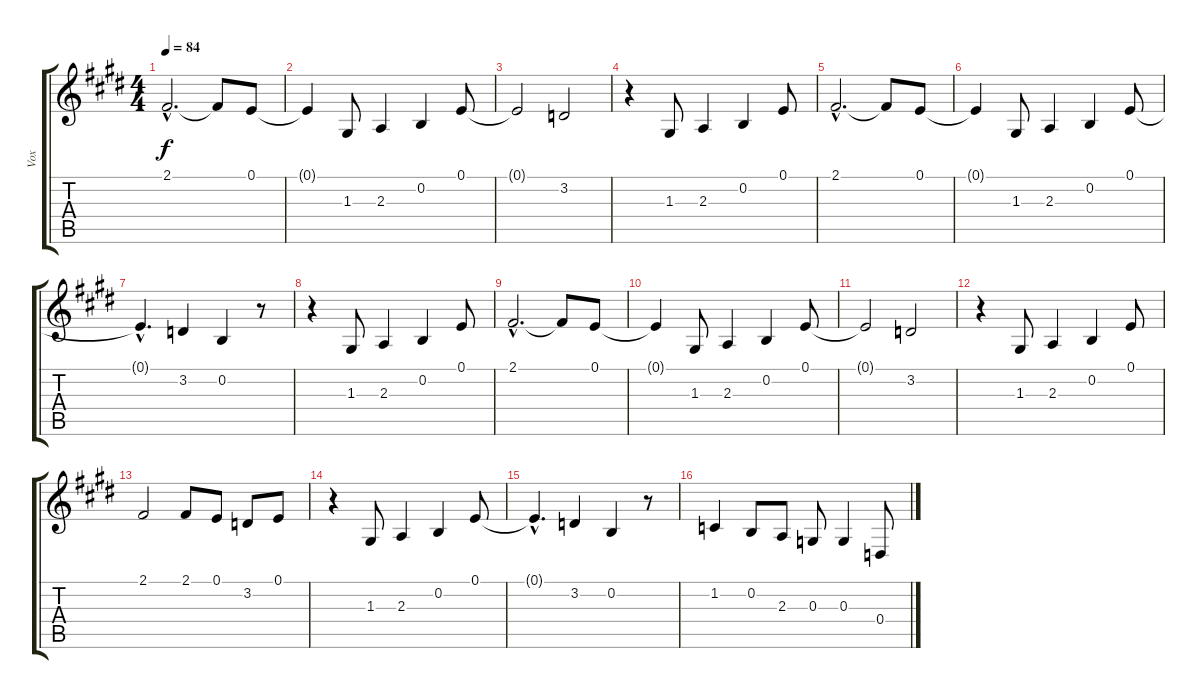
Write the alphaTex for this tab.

\track ("Vox" "Vox") {instrument bassoon}
\staff {score tabs}
\tuning (E4 B3 G3 D3 A2 E2) {hide}
\ts (4 4)
\tempo 84
\clef g2
\ks e
2.1{hac}.2{d dy f} 2.1{t}.8 0.1.8 |
0.1{t}.4 1.3.8 2.3.4 0.2.4 0.1.8 |
0.1{t}.2 3.2.2 |
r.4 1.3.8 2.3.4 0.2.4 0.1.8 |
2.1{hac}.2{d} 2.1{t}.8 0.1.8 |
0.1{t}.4 1.3.8 2.3.4 0.2.4 0.1.8 |
0.1{hac t}.4{d} 3.2.4 0.2.4 r.8 |
r.4 1.3.8 2.3.4 0.2.4 0.1.8 |
2.1{hac}.2{d} 2.1{t}.8 0.1.8 |
0.1{t}.4 1.3.8 2.3.4 0.2.4 0.1.8 |
0.1{t}.2 3.2.2 |
r.4 1.3.8 2.3.4 0.2.4 0.1.8 |
2.1.2 2.1.8 0.1.8 3.2.8 0.1.8 |
r.4 1.3.8 2.3.4 0.2.4 0.1.8 |
0.1{hac t}.4{d} 3.2.4 0.2.4 r.8 |
1.2.4 0.2.8 2.3.8 0.3.8 0.3.4 0.4.8
